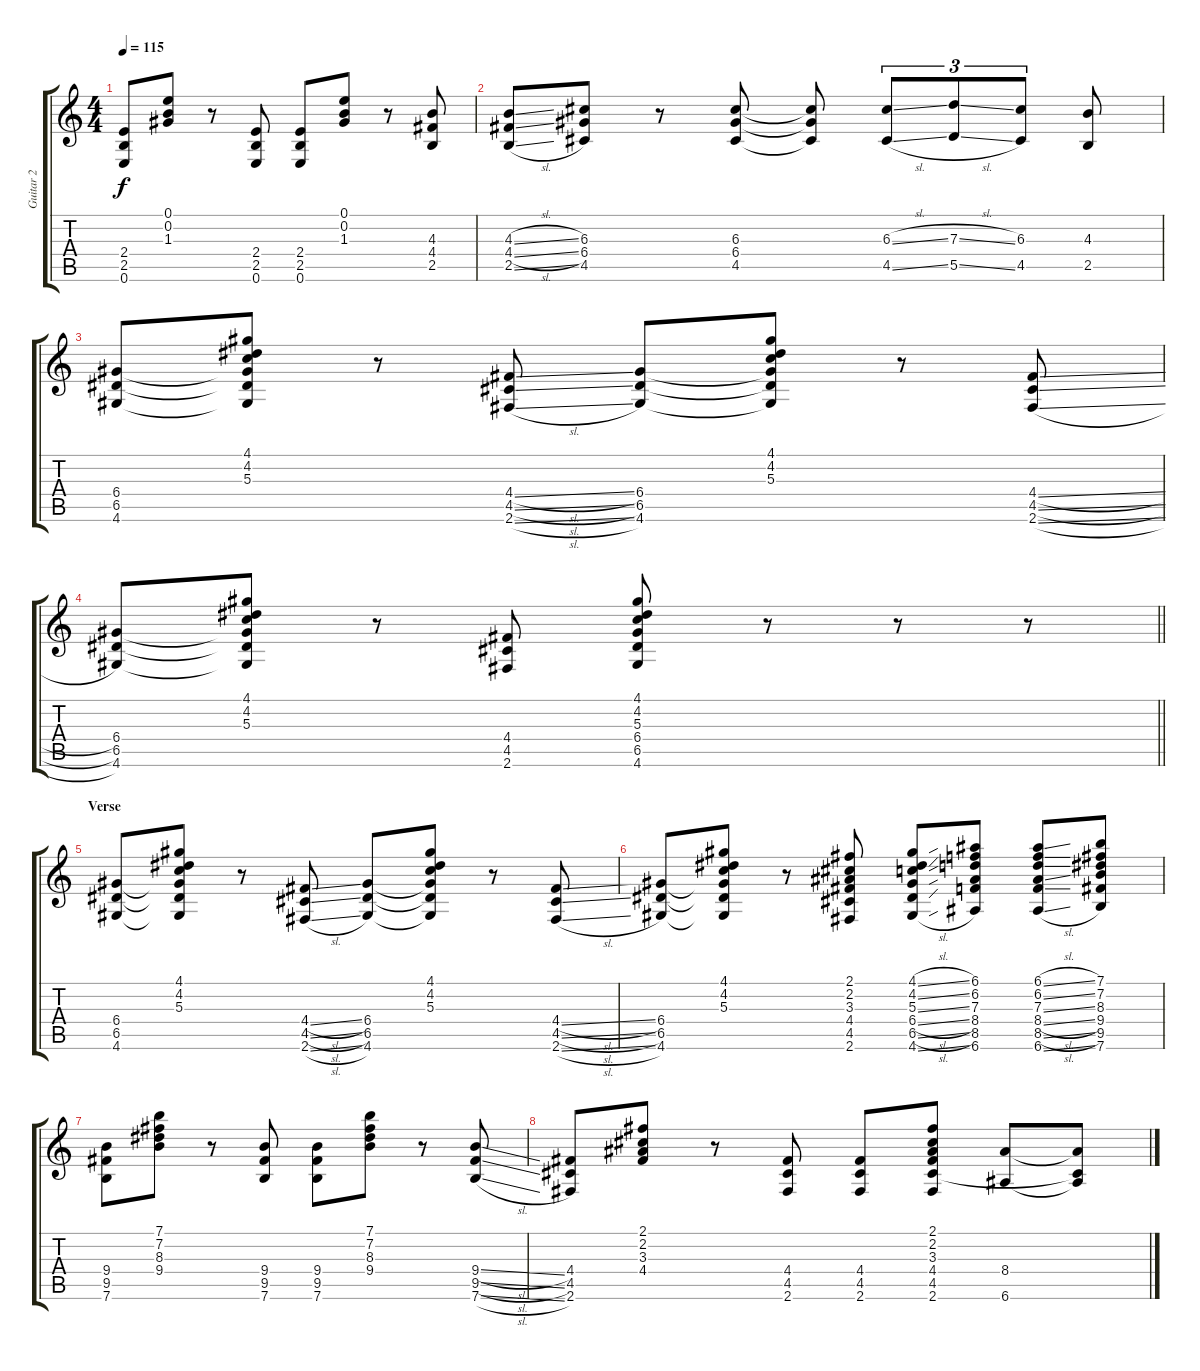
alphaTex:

\track ("Guitar 2" "Guitar 2") {instrument overdrivenguitar}
\staff {score tabs}
\tuning (E4 B3 G3 D3 A2 E2) {hide}
\ts (4 4)
\tempo 115
\clef g2
\ks c
(2.4 2.5 0.6).8{dy f} (0.1 0.2 1.3).8 r.8 (2.4 2.5 0.6).8 (2.4 2.5 0.6).8 (0.1 0.2 1.3).8 r.8 (4.3 4.4 2.5).8 |
(4.3{sl} 4.4{sl} 2.5{sl}).8 (6.3 6.4 4.5).8 r.8 (6.3 6.4 4.5).8 (6.3{t} 6.4{t} 4.5{t}).8 (6.3{sl} 4.5{sl}).8{tu (3 2)} (7.3{sl} 5.5{sl}).8{tu (3 2)} (6.3 4.5).8{tu (3 2)} (4.3 2.5).8 |
(6.4 6.5 4.6).8 (4.1 4.2 5.3 6.4{t} 6.5{t} 4.6{t}).8 r.8 (4.4{sl} 4.5{sl} 2.6{sl}).8 (6.4 6.5 4.6).8 (4.1 4.2 5.3 6.4{t} 6.5{t} 4.6{t}).8 r.8 (4.4{sl} 4.5{sl} 2.6{sl}).8 |
\barLineRight lightlight
(6.4 6.5 4.6).8 (4.1 4.2 5.3 6.4{t} 6.5{t} 4.6{t}).8 r.8 (4.4 4.5 2.6).8 (4.1 4.2 5.3 6.4 6.5 4.6).8 r.8 r.8 r.8 |
\section ("" "Verse")
(6.4 6.5 4.6).8 (4.1 4.2 5.3 6.4{t} 6.5{t} 4.6{t}).8 r.8 (4.4{sl} 4.5{sl} 2.6{sl}).8 (6.4 6.5 4.6).8 (4.1 4.2 5.3 6.4{t} 6.5{t} 4.6{t}).8 r.8 (4.4{sl} 4.5{sl} 2.6{sl}).8 |
(6.4 6.5 4.6).8 (4.1 4.2 5.3 6.4{t} 6.5{t} 4.6{t}).8 r.8 (2.1 2.2 3.3 4.4 4.5 2.6).8 (4.1{sl} 4.2{sl} 5.3{sl} 6.4{sl} 6.5{sl} 4.6{sl}).8 (6.1 6.2 7.3 8.4 8.5 6.6).8 (6.1{sl} 6.2{sl} 7.3{sl} 8.4{sl} 8.5{sl} 6.6{sl}).8 (7.1 7.2 8.3 9.4 9.5 7.6).8 |
(9.4 9.5 7.6).8 (7.1 7.2 8.3 9.4).8 r.8 (9.4 9.5 7.6).8 (9.4 9.5 7.6).8 (7.1 7.2 8.3 9.4).8 r.8 (9.4{sl} 9.5{sl} 7.6{sl}).8 |
(4.4 4.5 2.6).8 (2.1 2.2 3.3 4.4).8 r.8 (4.4 4.5 2.6).8 (4.4 4.5 2.6).8 (2.1 2.2 3.3 4.4 4.5 2.6).8 (8.4 6.6).8 (8.4{t} 4.5{t} 6.6{t}).8
